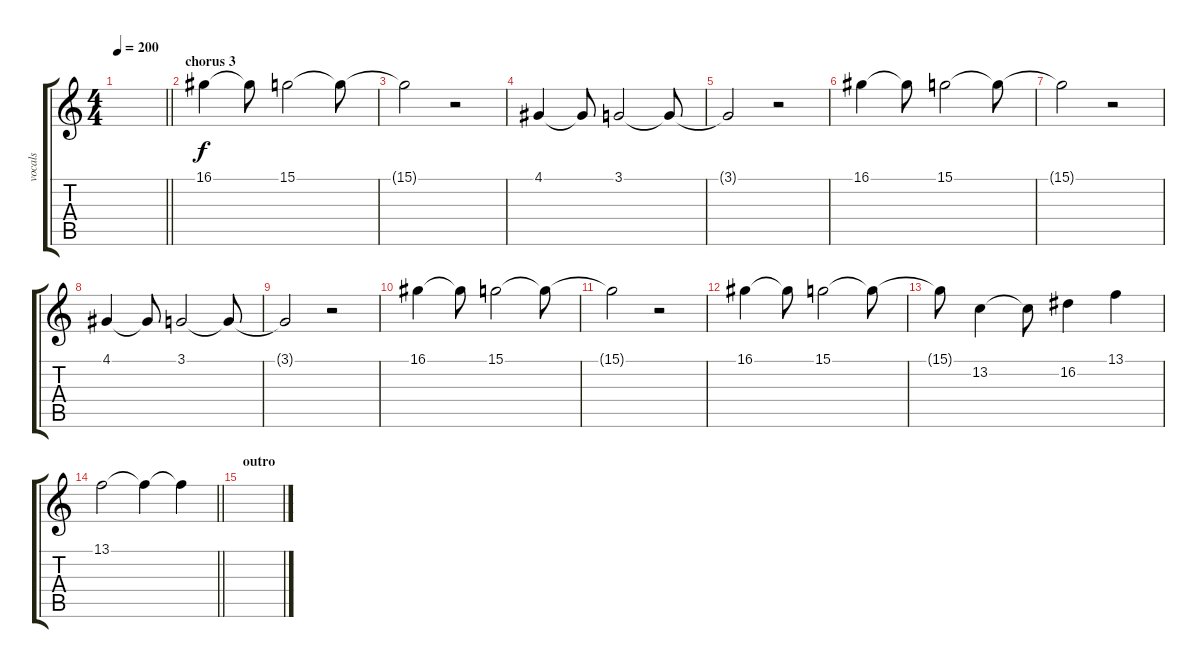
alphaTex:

\track ("vocals" "vocals") {instrument ocarina}
\staff {score tabs}
\tuning (E4 B3 G3 D3 A2 E2) {hide}
\ts (4 4)
\tempo 200
\clef g2
\barLineRight lightlight
\ks c
|
\section ("" "chorus 3")
16.1.4 16.1{t}.8 15.1.2 15.1{t}.8 |
15.1{t}.2 r.2 |
4.1.4 4.1{t}.8 3.1.2 3.1{t}.8 |
3.1{t}.2 r.2 |
16.1.4 16.1{t}.8 15.1.2 15.1{t}.8 |
15.1{t}.2 r.2 |
4.1.4 4.1{t}.8 3.1.2 3.1{t}.8 |
3.1{t}.2 r.2 |
16.1.4 16.1{t}.8 15.1.2 15.1{t}.8 |
15.1{t}.2 r.2 |
16.1.4 16.1{t}.8 15.1.2 15.1{t}.8 |
15.1{t}.8 13.2.4 13.2{t}.8 16.2.4 13.1.4 |
\barLineRight lightlight
13.1.2 13.1{t}.4 13.1{t}.4 |
\section ("" "outro")
